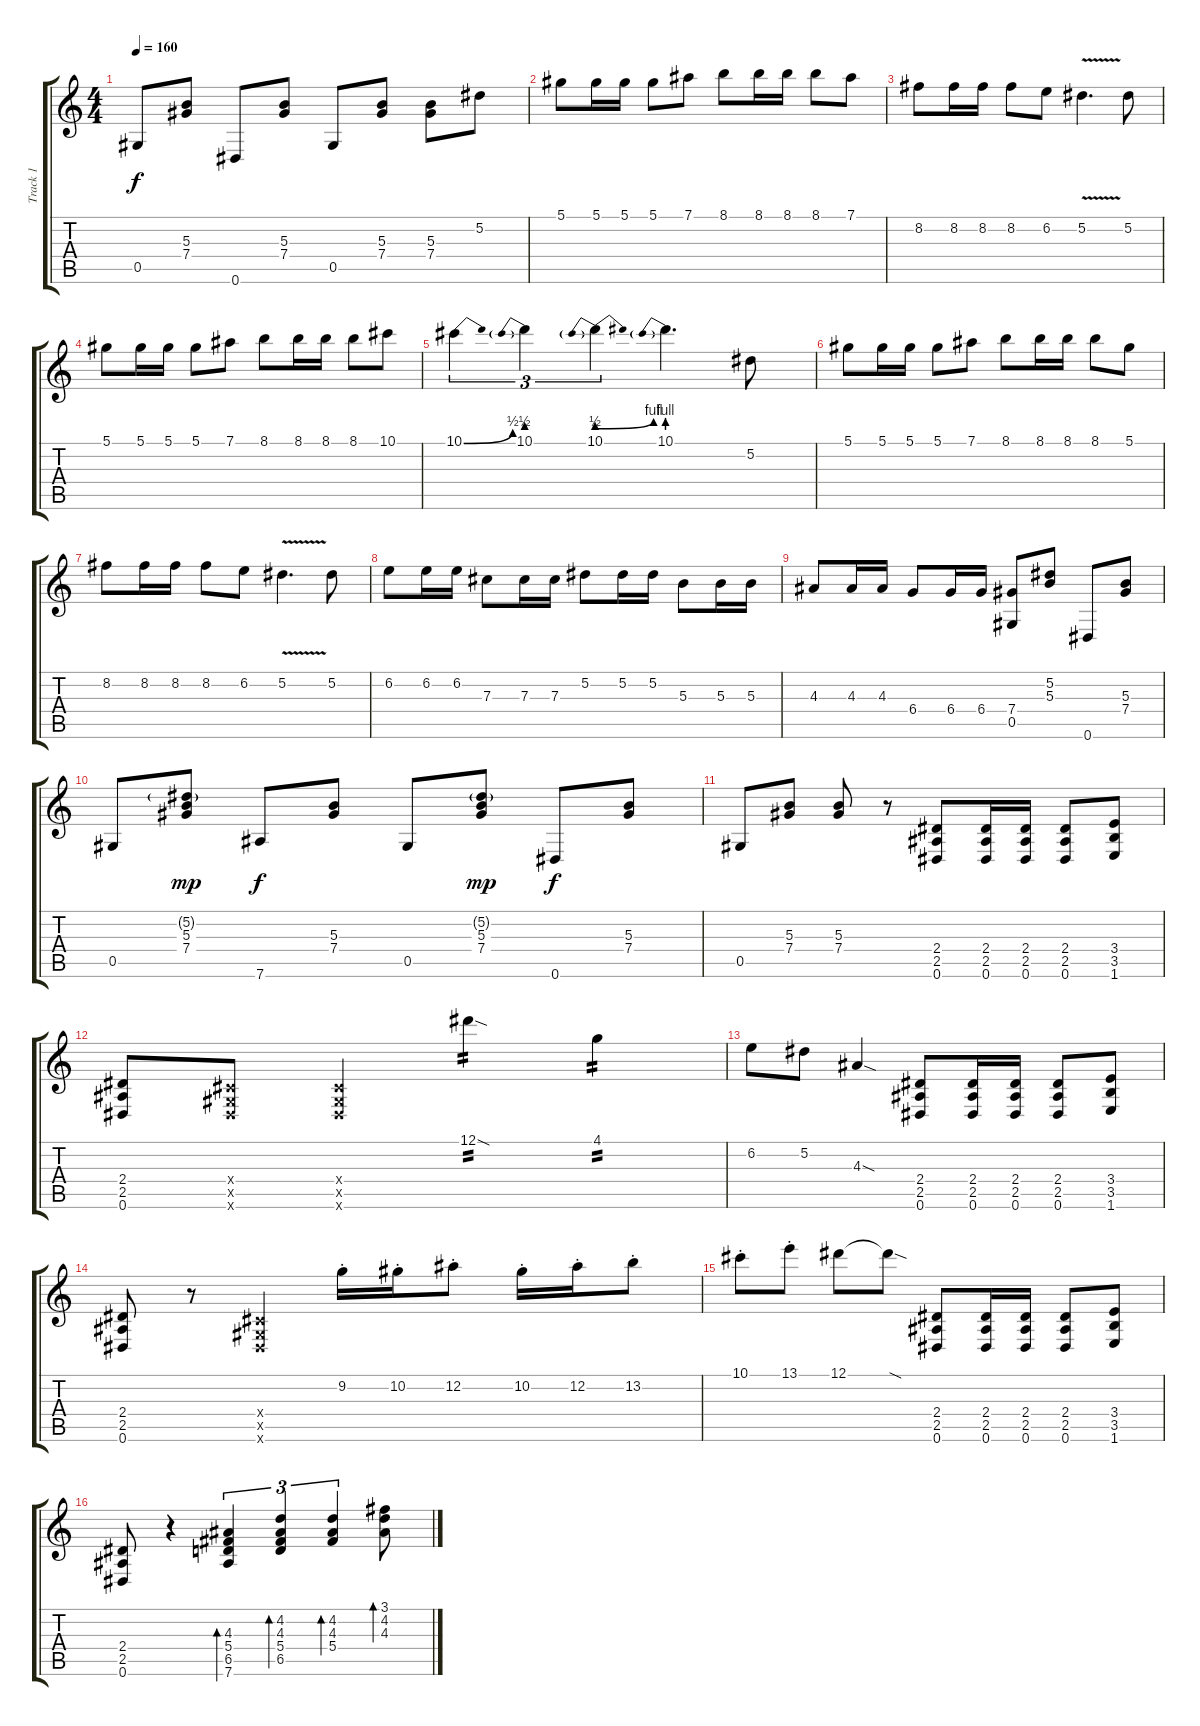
\track ("Track 1" "Track 1") {instrument acousticguitarsteel}
\staff {score tabs}
\tuning (Eb4 Bb3 Gb3 Db3 Ab2 Eb2) {hide}
\ts (4 4)
\tempo 160
\clef g2
\ks c
0.5.8{dy f} (5.3 7.4).8 0.6.8 (5.3 7.4).8 0.5.8 (5.3 7.4).8 (5.3 7.4).8 5.2.8 |
5.1.8 5.1.16 5.1.16 5.1.8 7.1.8 8.1.8 8.1.16 8.1.16 8.1.8 7.1.8 |
8.2.8 8.2.16 8.2.16 8.2.8 6.2.8 5.2{v}.4{d} 5.2.8 |
5.1.8 5.1.16 5.1.16 5.1.8 7.1.8 8.1.8 8.1.16 8.1.16 8.1.8 10.1.8 |
10.1{be (bend 0 0 60 2)}.4{tu (3 2)} 10.1{be (prebend 0 2 60 2)}.4{tu (3 2)} 10.1{be (prebendbend 0 2 60 4)}.4{tu (3 2)} 10.1{be (prebend 0 4 60 4)}.4{d} 5.2.8 |
5.1.8 5.1.16 5.1.16 5.1.8 7.1.8 8.1.8 8.1.16 8.1.16 8.1.8 5.1.8 |
8.2.8 8.2.16 8.2.16 8.2.8 6.2.8 5.2{v}.4{d} 5.2.8 |
6.2.8 6.2.16 6.2.16 7.3.8 7.3.16 7.3.16 5.2.8 5.2.16 5.2.16 5.3.8 5.3.16 5.3.16 |
4.3.8 4.3.16 4.3.16 6.4.8 6.4.16 6.4.16 (7.4 0.5).8 (5.2 5.3).8 0.6.8 (5.3 7.4).8 |
0.5.8 (5.2{g} 5.3 7.4).8{dy mp} 7.6.8{dy f} (5.3 7.4).8 0.5.8 (5.2{g} 5.3 7.4).8{dy mp} 0.6.8{dy f} (5.3 7.4).8 |
0.5.8 (5.3 7.4).8 (5.3 7.4).8 r.8 (2.4 2.5 0.6).8 (2.4 2.5 0.6).16 (2.4 2.5 0.6).16 (2.4 2.5 0.6).8 (3.4 3.5 1.6).8 |
(2.4 2.5 0.6).8 (0.4{x} 0.5{x} 0.6{x}).8 (0.4{x} 0.5{x} 0.6{x}).4 12.1{sod}.4{tp 2} 4.1.4{tp 2} |
6.2.8 5.2.8 4.3{sod}.4 (2.4 2.5 0.6).8 (2.4 2.5 0.6).16 (2.4 2.5 0.6).16 (2.4 2.5 0.6).8 (3.4 3.5 1.6).8 |
(2.4 2.5 0.6).8 r.8 (0.4{x} 0.5{x} 0.6{x}).4 9.2{st}.16 10.2{st}.16 12.2{st}.8 10.2{st}.16 12.2{st}.16 13.2{st}.8 |
10.1{st}.8 13.1{st}.8 12.1.8 12.1{sod t}.8 (2.4 2.5 0.6).8 (2.4 2.5 0.6).16 (2.4 2.5 0.6).16 (2.4 2.5 0.6).8 (3.4 3.5 1.6).8 |
(2.4 2.5 0.6).8 r.4 (4.3 5.4 6.5 7.6).4{tu (3 2) bd 480} (4.2 4.3 5.4 6.5).4{tu (3 2) bd 480} (4.2 4.3 5.4).4{tu (3 2) bd 480} (3.1 4.2 4.3).8{bd 480}
